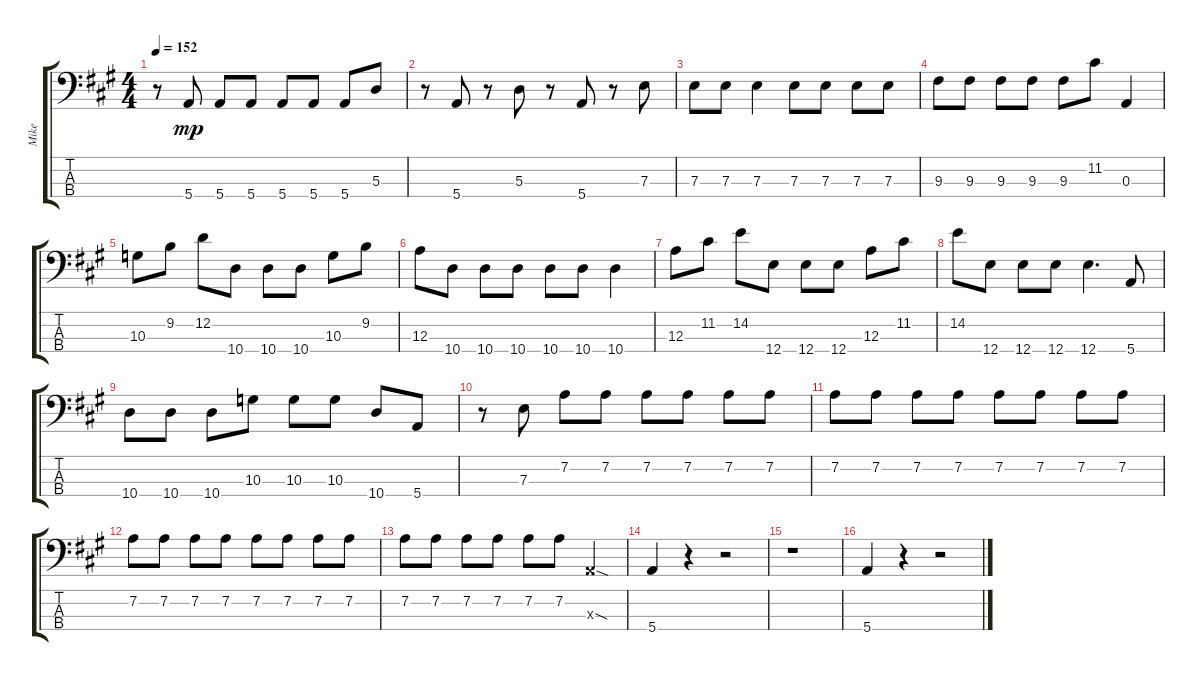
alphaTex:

\track ("Mike" "Mike") {instrument electricbasspick}
\staff {score tabs}
\tuning (G2 D2 A1 E1) {hide}
\ts (4 4)
\tempo 152
\clef f4
\ks a
r.8{dy mp} 5.4.8 5.4.8 5.4.8 5.4.8 5.4.8 5.4.8 5.3.8 |
r.8 5.4.8 r.8 5.3.8 r.8 5.4.8 r.8 7.3.8 |
7.3.8 7.3.8 7.3.4 7.3.8 7.3.8 7.3.8 7.3.8 |
9.3.8 9.3.8 9.3.8 9.3.8 9.3.8 11.2.8 0.3.4 |
10.3.8 9.2.8 12.2.8 10.4.8 10.4.8 10.4.8 10.3.8 9.2.8 |
12.3.8 10.4.8 10.4.8 10.4.8 10.4.8 10.4.8 10.4.4 |
12.3.8 11.2.8 14.2.8 12.4.8 12.4.8 12.4.8 12.3.8 11.2.8 |
14.2.8 12.4.8 12.4.8 12.4.8 12.4.4{d} 5.4.8 |
10.4.8 10.4.8 10.4.8 10.3.8 10.3.8 10.3.8 10.4.8 5.4.8 |
r.8 7.3.8 7.2.8 7.2.8 7.2.8 7.2.8 7.2.8 7.2.8 |
7.2.8 7.2.8 7.2.8 7.2.8 7.2.8 7.2.8 7.2.8 7.2.8 |
7.2.8 7.2.8 7.2.8 7.2.8 7.2.8 7.2.8 7.2.8 7.2.8 |
7.2.8 7.2.8 7.2.8 7.2.8 7.2.8 7.2.8 0.3{sod x}.4 |
5.4.4 r.4 r.2 |
r.1 |
5.4.4 r.4 r.2
